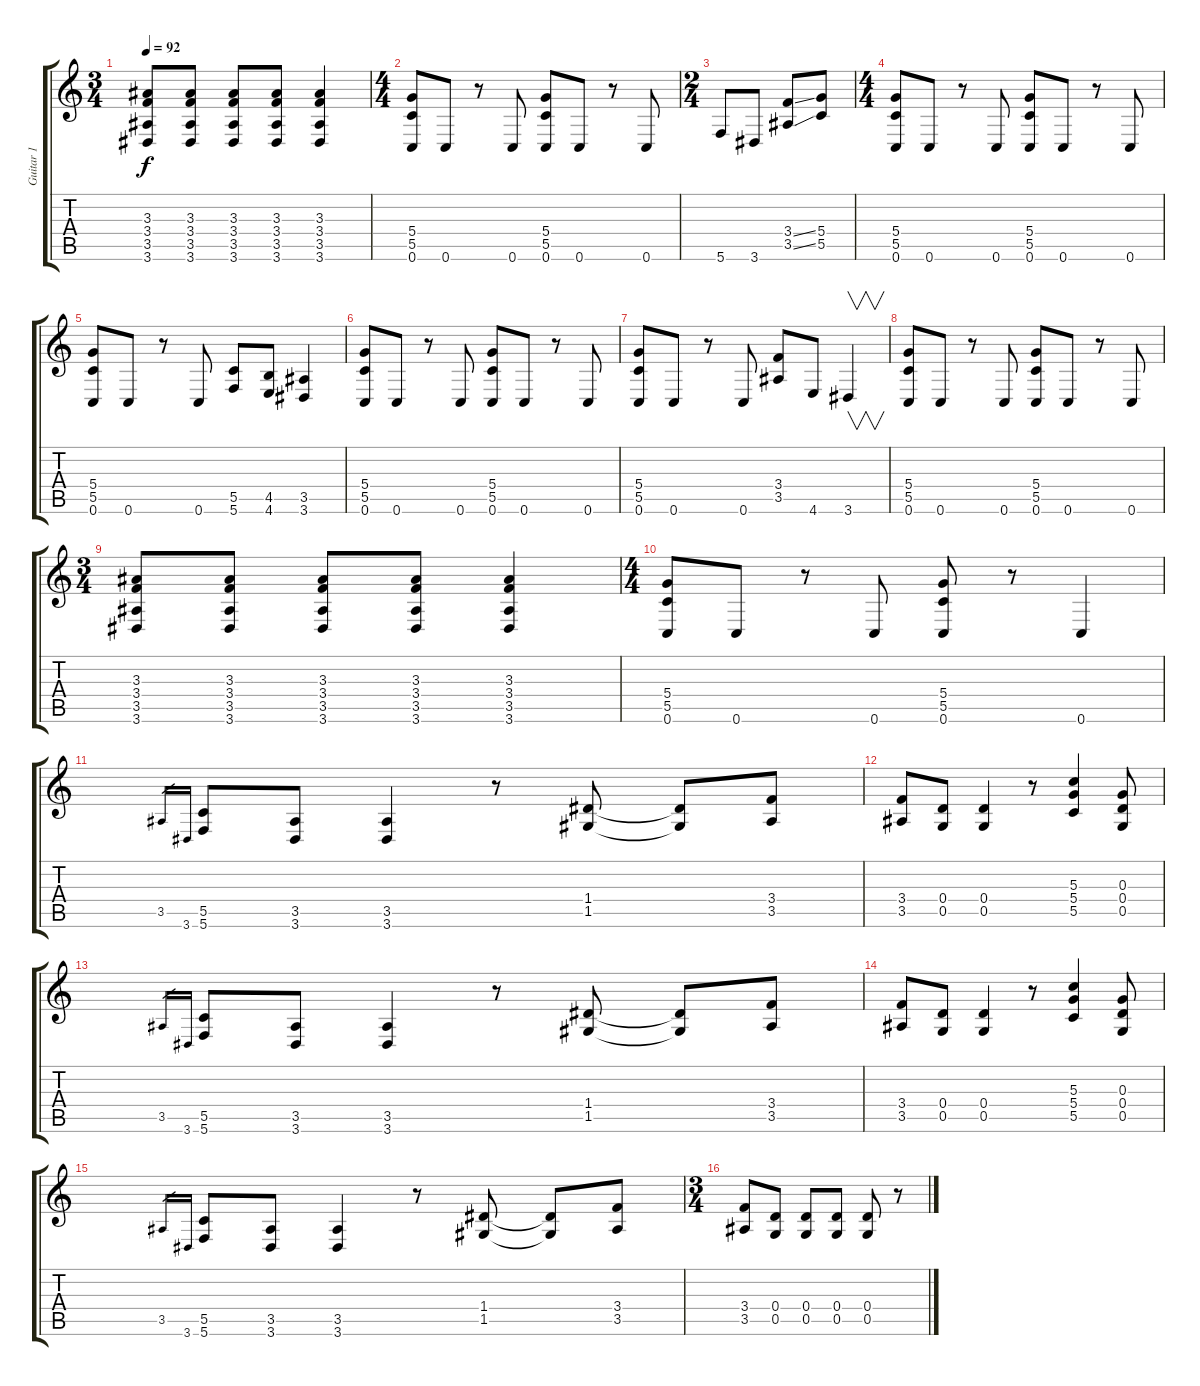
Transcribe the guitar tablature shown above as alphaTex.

\track ("Guitar 1" "Guitar 1") {instrument overdrivenguitar}
\staff {score tabs}
\tuning (E4 B3 G3 D3 G2 C2) {hide}
\ts (3 4)
\tempo 92
\clef g2
\ks c
(3.3 3.4 3.5 3.6).8{dy f} (3.3 3.4 3.5 3.6).8 (3.3 3.4 3.5 3.6).8 (3.3 3.4 3.5 3.6).8 (3.3 3.4 3.5 3.6).4 |
\ts (4 4)
(5.4 5.5 0.6).8 0.6.8 r.8 0.6.8 (5.4 5.5 0.6).8 0.6.8 r.8 0.6.8 |
\ts (2 4)
5.6.8 3.6.8 (3.4{ss} 3.5{ss}).8 (5.4 5.5).8 |
\ts (4 4)
(5.4 5.5 0.6).8 0.6.8 r.8 0.6.8 (5.4 5.5 0.6).8 0.6.8 r.8 0.6.8 |
(5.4 5.5 0.6).8 0.6.8 r.8 0.6.8 (5.5 5.6).8 (4.5 4.6).8 (3.5 3.6).4 |
(5.4 5.5 0.6).8 0.6.8 r.8 0.6.8 (5.4 5.5 0.6).8 0.6.8 r.8 0.6.8 |
(5.4 5.5 0.6).8 0.6.8 r.8 0.6.8 (3.4 3.5).8 4.6.8 3.6.4{v} |
(5.4 5.5 0.6).8 0.6.8 r.8 0.6.8 (5.4 5.5 0.6).8 0.6.8 r.8 0.6.8 |
\ts (3 4)
(3.3 3.4 3.5 3.6).8 (3.3 3.4 3.5 3.6).8 (3.3 3.4 3.5 3.6).8 (3.3 3.4 3.5 3.6).8 (3.3 3.4 3.5 3.6).4 |
\ts (4 4)
(5.4 5.5 0.6).8 0.6.8 r.8 0.6.8 (5.4 5.5 0.6).8 r.8 0.6.4 |
3.5.16{gr} 3.6.16{gr} (5.5 5.6).8 (3.5 3.6).8 (3.5 3.6).4 r.8 (1.4 1.5).8 (1.4{t} 1.5{t}).8 (3.4 3.5).8 |
(3.4 3.5).8 (0.4 0.5).8 (0.4 0.5).4 r.8 (5.3 5.4 5.5).4 (0.3 0.4 0.5).8 |
3.5.16{gr} 3.6.16{gr} (5.5 5.6).8 (3.5 3.6).8 (3.5 3.6).4 r.8 (1.4 1.5).8 (1.4{t} 1.5{t}).8 (3.4 3.5).8 |
(3.4 3.5).8 (0.4 0.5).8 (0.4 0.5).4 r.8 (5.3 5.4 5.5).4 (0.3 0.4 0.5).8 |
3.5.16{gr} 3.6.16{gr} (5.5 5.6).8 (3.5 3.6).8 (3.5 3.6).4 r.8 (1.4 1.5).8 (1.4{t} 1.5{t}).8 (3.4 3.5).8 |
\ts (3 4)
(3.4 3.5).8 (0.4 0.5).8 (0.4 0.5).8 (0.4 0.5).8 (0.4 0.5).8 r.8
